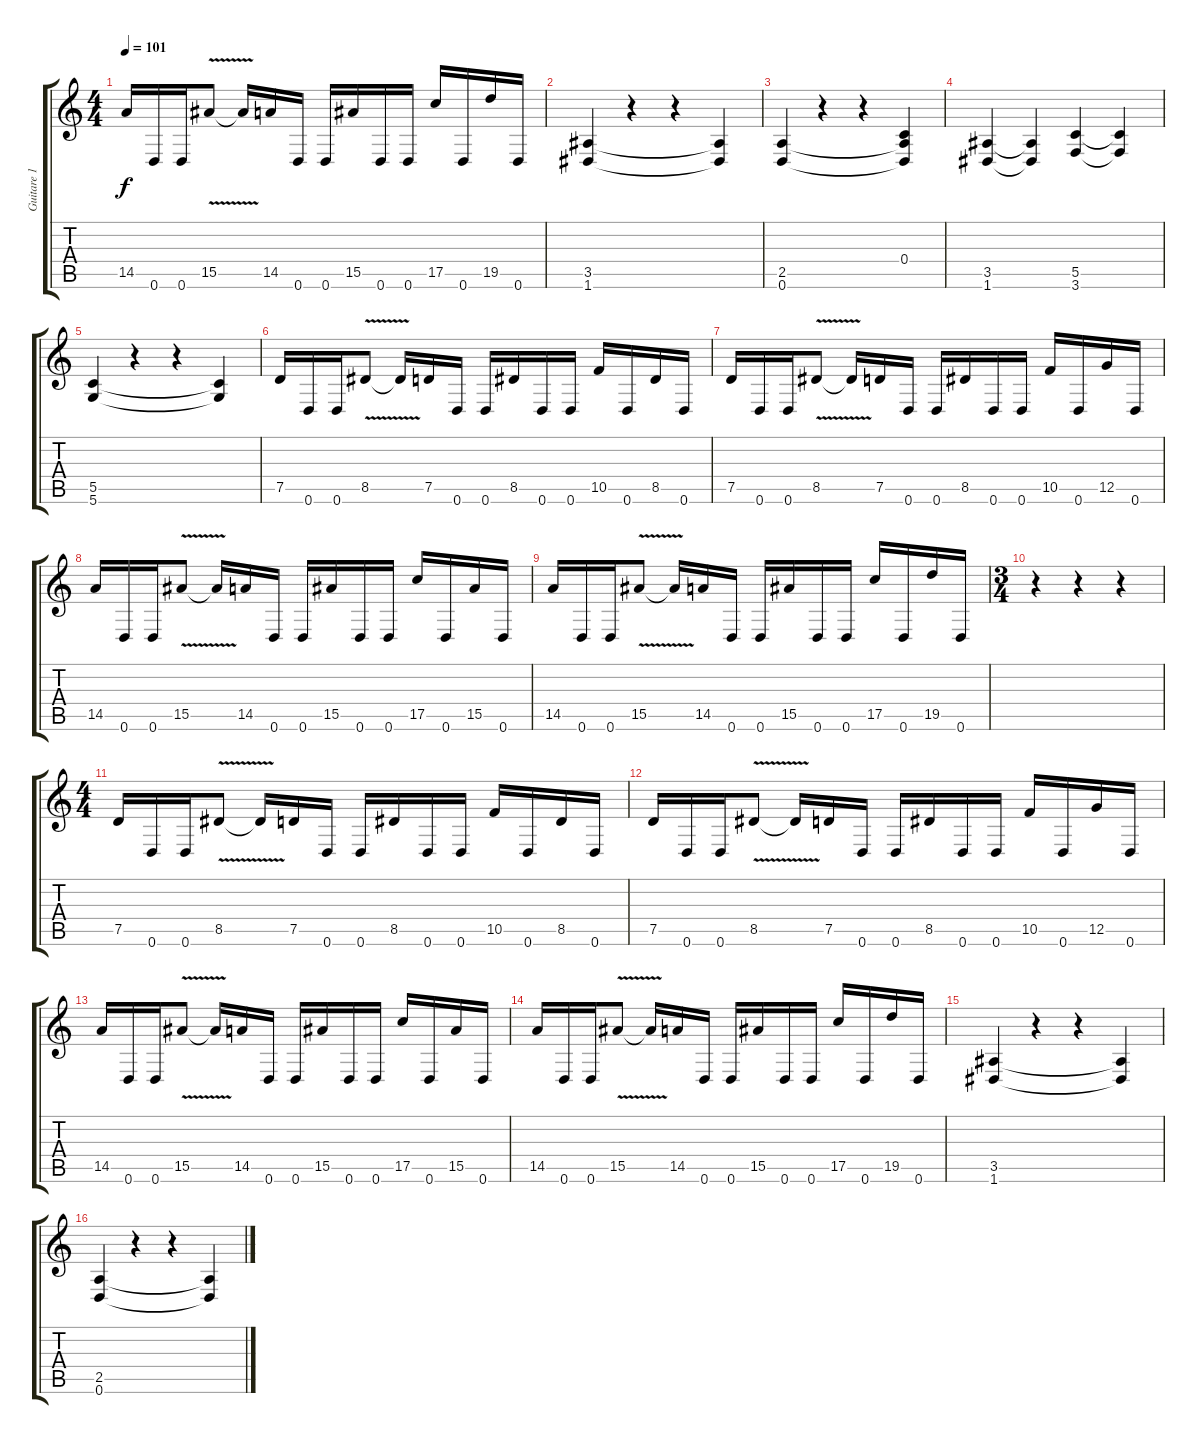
\track ("Guitare 1" "Guitare 1") {instrument distortionguitar}
\staff {score tabs}
\tuning (D4 A3 F3 C3 G2 D2) {hide}
\ts (4 4)
\tempo 101
\clef g2
\ks c
14.5.16{dy f} 0.6.16 0.6.16 15.5{v}.8 15.5{t}.16 14.5.16 0.6.16 0.6.16 15.5.16 0.6.16 0.6.16 17.5.16 0.6.16 19.5.16 0.6.16 |
(3.5 1.6).4 r.4 r.4 (3.5{t} 1.6{t}).4 |
(2.5 0.6).4 r.4 r.4 (0.4 2.5{t} 0.6{t}).4 |
(3.5 1.6).4 (3.5{t} 1.6{t}).4 (5.5 3.6).4 (5.5{t} 3.6{t}).4 |
(5.5 5.6).4 r.4 r.4 (5.5{t} 5.6{t}).4 |
7.5.16 0.6.16 0.6.16 8.5{v}.8 8.5{t}.16 7.5.16 0.6.16 0.6.16 8.5.16 0.6.16 0.6.16 10.5.16 0.6.16 8.5.16 0.6.16 |
7.5.16 0.6.16 0.6.16 8.5{v}.8 8.5{t}.16 7.5.16 0.6.16 0.6.16 8.5.16 0.6.16 0.6.16 10.5.16 0.6.16 12.5.16 0.6.16 |
14.5.16 0.6.16 0.6.16 15.5{v}.8 15.5{t}.16 14.5.16 0.6.16 0.6.16 15.5.16 0.6.16 0.6.16 17.5.16 0.6.16 15.5.16 0.6.16 |
14.5.16 0.6.16 0.6.16 15.5{v}.8 15.5{t}.16 14.5.16 0.6.16 0.6.16 15.5.16 0.6.16 0.6.16 17.5.16 0.6.16 19.5.16 0.6.16 |
\ts (3 4)
r.4 r.4 r.4 |
\ts (4 4)
7.5.16 0.6.16 0.6.16 8.5{v}.8 8.5{t}.16 7.5.16 0.6.16 0.6.16 8.5.16 0.6.16 0.6.16 10.5.16 0.6.16 8.5.16 0.6.16 |
7.5.16 0.6.16 0.6.16 8.5{v}.8 8.5{t}.16 7.5.16 0.6.16 0.6.16 8.5.16 0.6.16 0.6.16 10.5.16 0.6.16 12.5.16 0.6.16 |
14.5.16 0.6.16 0.6.16 15.5{v}.8 15.5{t}.16 14.5.16 0.6.16 0.6.16 15.5.16 0.6.16 0.6.16 17.5.16 0.6.16 15.5.16 0.6.16 |
14.5.16 0.6.16 0.6.16 15.5{v}.8 15.5{t}.16 14.5.16 0.6.16 0.6.16 15.5.16 0.6.16 0.6.16 17.5.16 0.6.16 19.5.16 0.6.16 |
(3.5 1.6).4 r.4 r.4 (3.5{t} 1.6{t}).4 |
(2.5 0.6).4 r.4 r.4 (2.5{t} 0.6{t}).4
